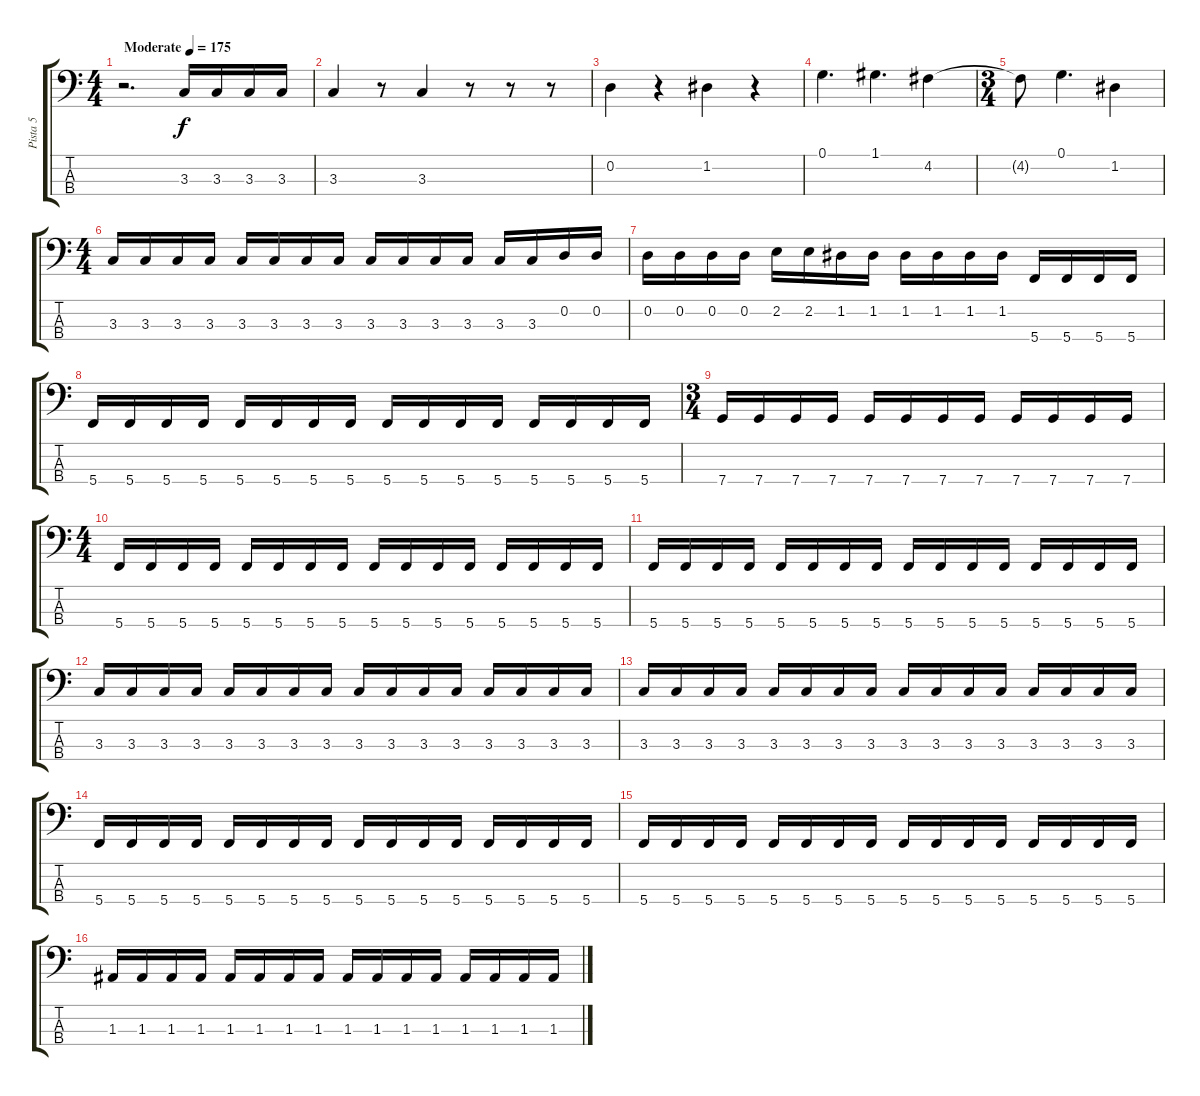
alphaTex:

\track ("Pista 5" "Pista 5") {instrument electricbassfinger}
\staff {score tabs}
\tuning (G2 D2 A1 C1) {hide}
\ts (4 4)
\tempo (175 "Moderate")
\clef f4
\ks c
r.2{d dy f instrument electricbassfinger} 3.3.16 3.3.16 3.3.16 3.3.16 |
3.3.4 r.8 3.3.4 r.8 r.8 r.8 |
0.2.4 r.4 1.2.4 r.4 |
0.1.4{d} 1.1.4{d} 4.2.4 |
\ts (3 4)
4.2{t}.8 0.1.4{d} 1.2.4 |
\ts (4 4)
3.3.16 3.3.16 3.3.16 3.3.16 3.3.16 3.3.16 3.3.16 3.3.16 3.3.16 3.3.16 3.3.16 3.3.16 3.3.16 3.3.16 0.2.16 0.2.16 |
0.2.16 0.2.16 0.2.16 0.2.16 2.2.16 2.2.16 1.2.16 1.2.16 1.2.16 1.2.16 1.2.16 1.2.16 5.4.16 5.4.16 5.4.16 5.4.16 |
5.4.16 5.4.16 5.4.16 5.4.16 5.4.16 5.4.16 5.4.16 5.4.16 5.4.16 5.4.16 5.4.16 5.4.16 5.4.16 5.4.16 5.4.16 5.4.16 |
\ts (3 4)
7.4.16 7.4.16 7.4.16 7.4.16 7.4.16 7.4.16 7.4.16 7.4.16 7.4.16 7.4.16 7.4.16 7.4.16 |
\ts (4 4)
5.4.16 5.4.16 5.4.16 5.4.16 5.4.16 5.4.16 5.4.16 5.4.16 5.4.16 5.4.16 5.4.16 5.4.16 5.4.16 5.4.16 5.4.16 5.4.16 |
5.4.16 5.4.16 5.4.16 5.4.16 5.4.16 5.4.16 5.4.16 5.4.16 5.4.16 5.4.16 5.4.16 5.4.16 5.4.16 5.4.16 5.4.16 5.4.16 |
3.3.16 3.3.16 3.3.16 3.3.16 3.3.16 3.3.16 3.3.16 3.3.16 3.3.16 3.3.16 3.3.16 3.3.16 3.3.16 3.3.16 3.3.16 3.3.16 |
3.3.16 3.3.16 3.3.16 3.3.16 3.3.16 3.3.16 3.3.16 3.3.16 3.3.16 3.3.16 3.3.16 3.3.16 3.3.16 3.3.16 3.3.16 3.3.16 |
5.4.16 5.4.16 5.4.16 5.4.16 5.4.16 5.4.16 5.4.16 5.4.16 5.4.16 5.4.16 5.4.16 5.4.16 5.4.16 5.4.16 5.4.16 5.4.16 |
5.4.16 5.4.16 5.4.16 5.4.16 5.4.16 5.4.16 5.4.16 5.4.16 5.4.16 5.4.16 5.4.16 5.4.16 5.4.16 5.4.16 5.4.16 5.4.16 |
1.3.16 1.3.16 1.3.16 1.3.16 1.3.16 1.3.16 1.3.16 1.3.16 1.3.16 1.3.16 1.3.16 1.3.16 1.3.16 1.3.16 1.3.16 1.3.16
